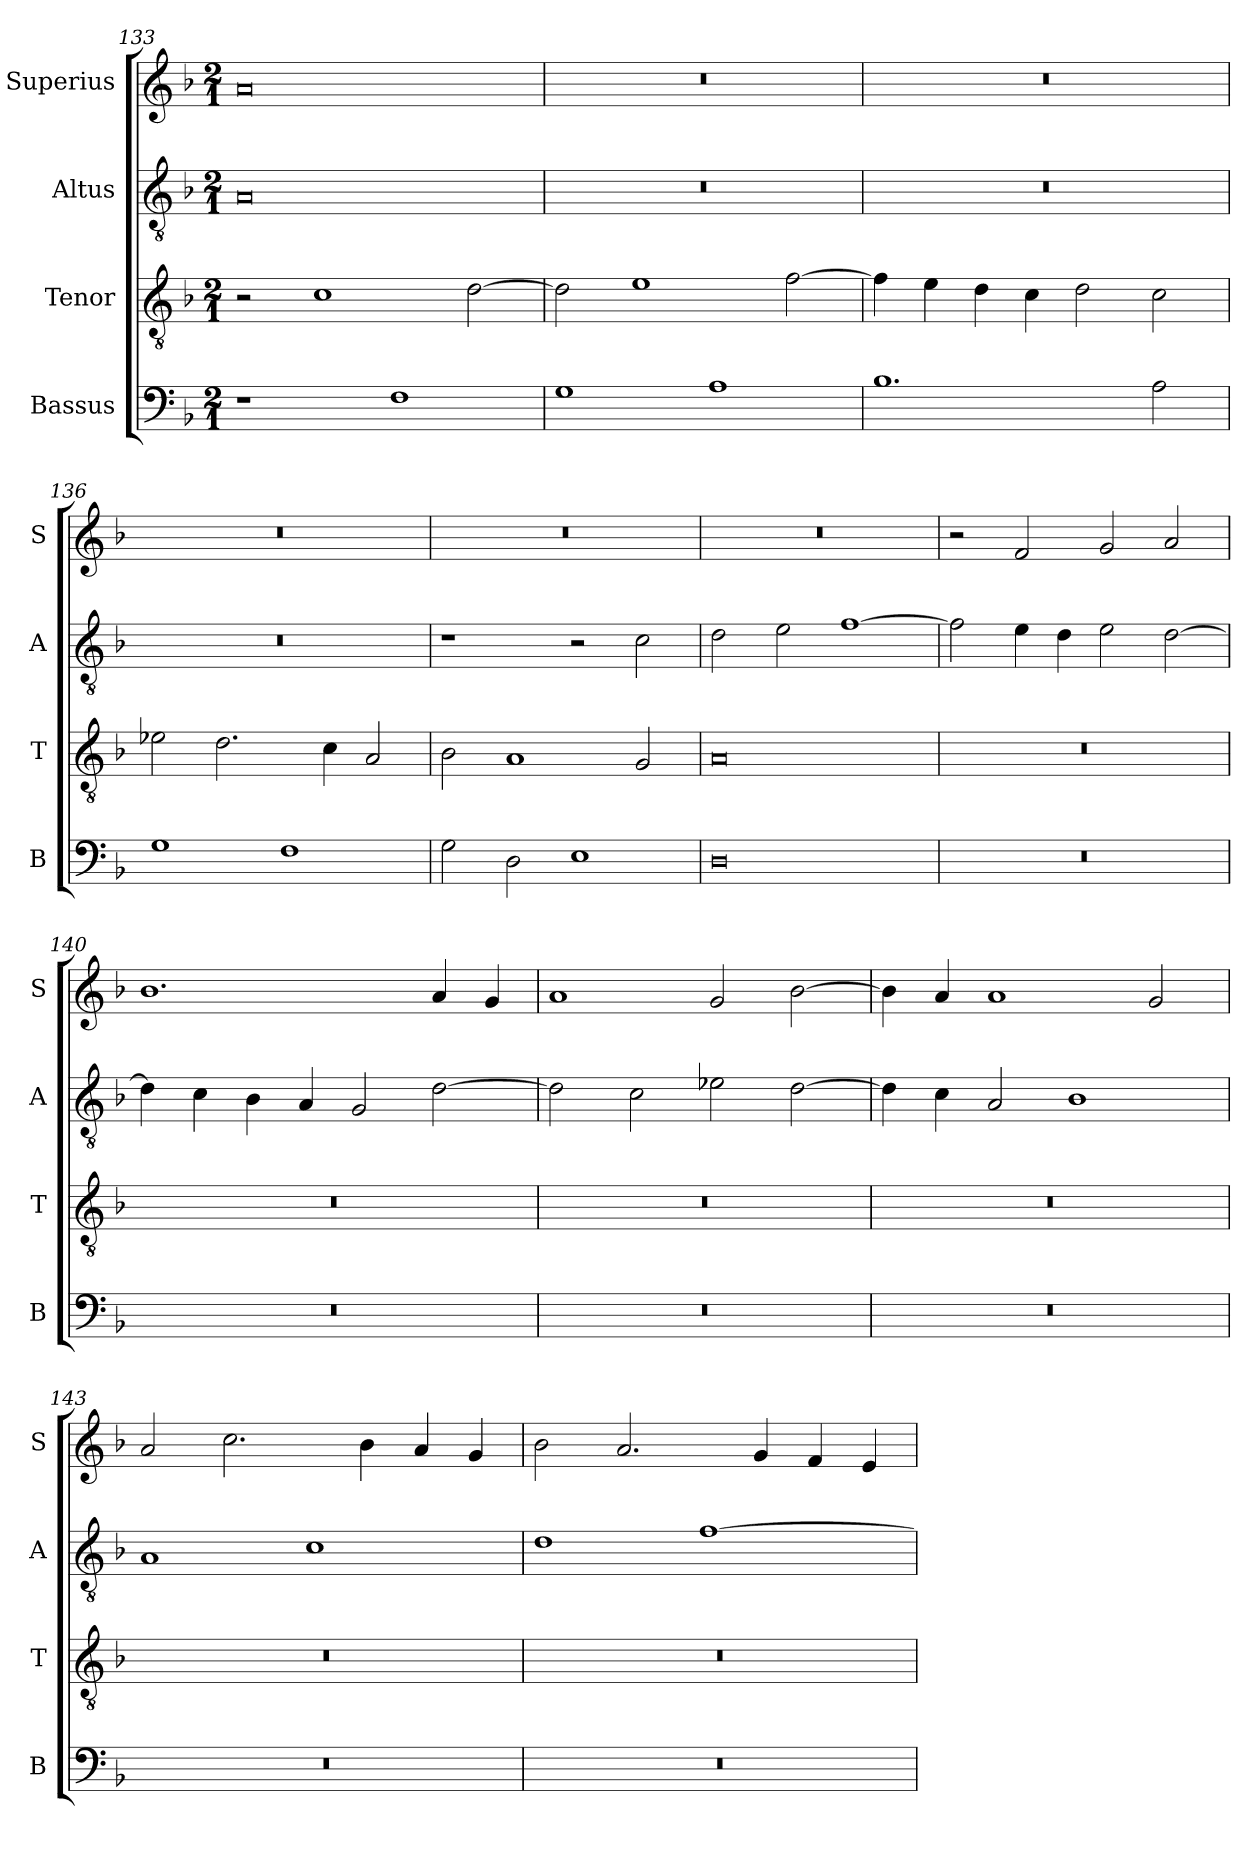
**kern	**kern	**kern	**kern
*part4	*part3	*part2	*part1
*staff4	*staff3	*staff2	*staff1
*I"Bassus	*I"Tenor	*I"Altus	*I"Superius
*I'B	*I'T	*I'A	*I'S
*clefF4	*clefGv2	*clefGv2	*clefG2
*k[b-]	*k[b-]	*k[b-]	*k[b-]
*M2/1	*M2/1	*M2/1	*M2/1
=133	=133	=133	=133
1r	2r	0A	0a
.	1c	.	.
1F	.	.	.
.	[2d\	.	.
=134	=134	=134	=134
1G	2d\]	0r	0r
.	1e	.	.
1A	.	.	.
.	[2f\	.	.
=135	=135	=135	=135
1.B-	4f\]	0r	0r
.	4e\	.	.
.	4d\	.	.
.	4c\	.	.
.	2d\	.	.
2A\	2c\	.	.
=136	=136	=136	=136
1G	2e-X\	0r	0r
.	2.d\	.	.
1F	.	.	.
.	4c\	.	.
.	2A/	.	.
=137	=137	=137	=137
2G\	2B-\	1r	0r
2D\	1A	.	.
1E	.	2r	.
.	2G/	2c\	.
=138	=138	=138	=138
0D	0A	2d\	0r
.	.	2e\	.
.	.	[1f	.
=139	=139	=139	=139
0r	0r	2f\]	2r
.	.	4e\	2f/
.	.	4d\	.
.	.	2e\	2g/
.	.	[2d\	2a/
=140	=140	=140	=140
0r	0r	4d\]	1.b-
.	.	4c\	.
.	.	4B-\	.
.	.	4A/	.
.	.	2G/	.
.	.	[2d\	4a/
.	.	.	4g/
=141	=141	=141	=141
0r	0r	2d\]	1a
.	.	2c\	.
.	.	2e-X\	2g/
.	.	[2d\	[2b-\
=142	=142	=142	=142
0r	0r	4d\]	4b-\]
.	.	4c\	4a/
.	.	2A/	1a
.	.	1B-	.
.	.	.	2g/
=143	=143	=143	=143
0r	0r	1A	2a/
.	.	.	2.cc\
.	.	1c	.
.	.	.	4b-\
.	.	.	4a/
.	.	.	4g/
=144	=144	=144	=144
0r	0r	1d	2b-\
.	.	.	2.a/
.	.	[1f	.
.	.	.	4g/
.	.	.	4f/
.	.	.	4e/
=	=	=	=
*-	*-	*-	*-
